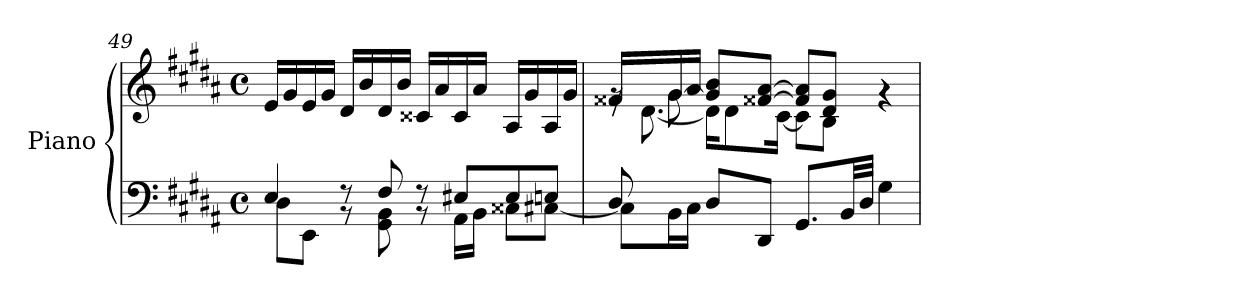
**kern	**kern
*part1	*part1
*staff2	*staff1
*I"Piano	*
*I'Pno	*
!!LO:LB:g=z
*clefF4	*clefG2
*k[f#c#g#d#a#]	*k[f#c#g#d#a#]
*M4/4	*M4/4
*met(c)	*met(c)
=49	=49
*^	*
4E/	8D#\L	16e/LL
.	.	16g#/
.	8EE\J	16e/
.	.	16g#/JJ
8rBB	8rF	16d#/LL
.	.	16b/
8F#/	8GG#\ 8BB\	16d#/
.	.	16b/JJ
8rBB	8rF	16c##X/LL
.	.	16a#/
8E#X/L	16AA#\LL	16c##/
.	16BB\JJ	16a#/JJ
8E#/	8C##X\L	16A#/LL
.	.	16g#/
8En/J	[8C#X\J	16A#/
.	.	16g#/JJ
=50	=50	=50
*	*	*^
*	*	*	*^
8D#/	8C#\L]	16f##X/LL	16rg	8ryy
.	.	16d#/yy	[8.d#\	.
8ryy	16BB\L	16g#/	.	[8g#\
.	16C#\JJ	16a#/JJ	.	.
8D#/L	2.ryy	8g#/] 8b/L	16d#\KL]	2.ryy
.	.	.	8d#\	.
8DD#/J	.	[8f##X/ [8a#/J	.	.
.	.	.	[16c#\Jk	.
8.GG#/L	.	8f##/] 8a#/]L	8c#\L]	.
.	.	8d#/ 8g#/J	8B\J	.
32BB/LL	.	.	.	.
32D#/JJJ	.	.	.	.
4G#\	.	4rg	4rg	.
*v	*v	*	*	*
*	*v	*v	*v
=	=
*-	*-
